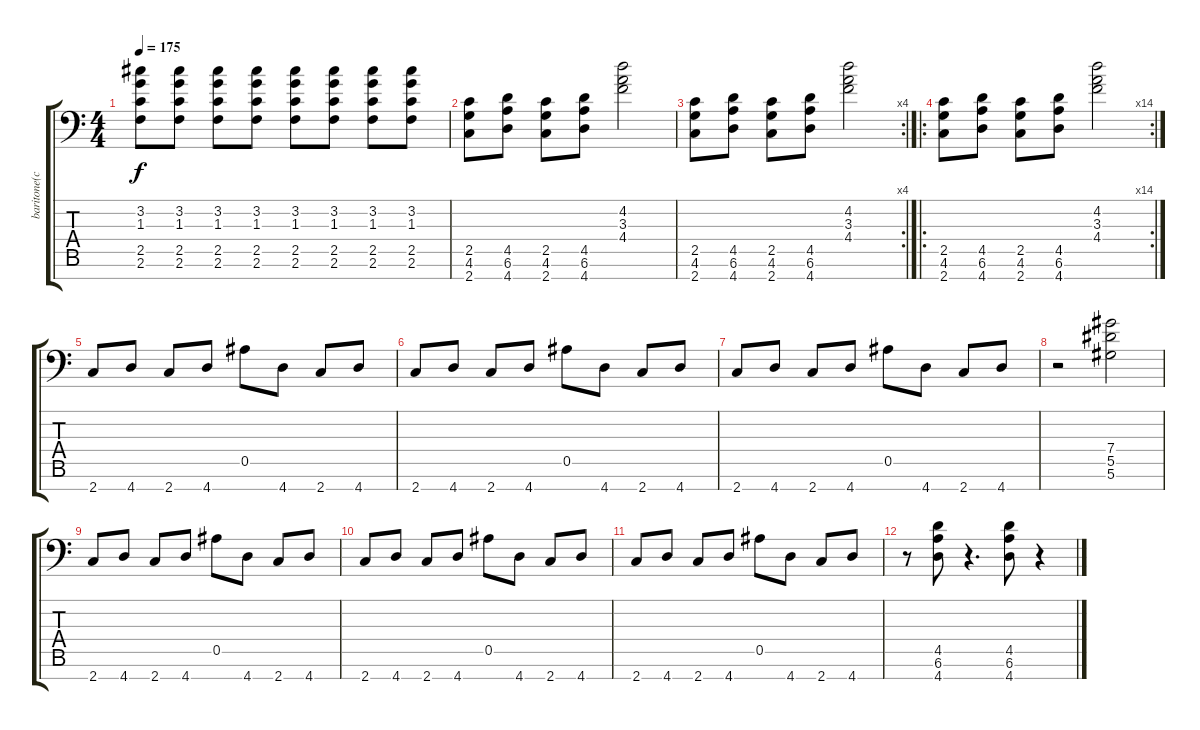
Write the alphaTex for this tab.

\track ("baritone(chino moreno)" "baritone(c") {instrument distortionguitar}
\staff {score tabs}
\tuning (Eb4 Bb3 Gb3 Db3 Bb2 Eb2 Bb1) {hide}
\ts (4 4)
\tempo 175
\clef f4
\ks c
(3.2 1.3 2.5 2.6).8{dy f} (3.2 1.3 2.5 2.6).8 (3.2 1.3 2.5 2.6).8 (3.2 1.3 2.5 2.6).8 (3.2 1.3 2.5 2.6).8 (3.2 1.3 2.5 2.6).8 (3.2 1.3 2.5 2.6).8 (3.2 1.3 2.5 2.6).8 |
(2.5 4.6 2.7).8 (4.5 6.6 4.7).8 (2.5 4.6 2.7).8 (4.5 6.6 4.7).8 (4.2 3.3 4.4).2 |
\rc 4
(2.5 4.6 2.7).8 (4.5 6.6 4.7).8 (2.5 4.6 2.7).8 (4.5 6.6 4.7).8 (4.2 3.3 4.4).2 |
\ro
\rc 14
(2.5 4.6 2.7).8 (4.5 6.6 4.7).8 (2.5 4.6 2.7).8 (4.5 6.6 4.7).8 (4.2 3.3 4.4).2 |
2.7.8 4.7.8 2.7.8 4.7.8 0.5.8 4.7.8 2.7.8 4.7.8 |
2.7.8 4.7.8 2.7.8 4.7.8 0.5.8 4.7.8 2.7.8 4.7.8 |
2.7.8 4.7.8 2.7.8 4.7.8 0.5.8 4.7.8 2.7.8 4.7.8 |
r.2 (7.4 5.5 5.6).2 |
2.7.8 4.7.8 2.7.8 4.7.8 0.5.8 4.7.8 2.7.8 4.7.8 |
2.7.8 4.7.8 2.7.8 4.7.8 0.5.8 4.7.8 2.7.8 4.7.8 |
2.7.8 4.7.8 2.7.8 4.7.8 0.5.8 4.7.8 2.7.8 4.7.8 |
r.8 (4.5 6.6 4.7).8 r.4{d} (4.5 6.6 4.7).8 r.4
